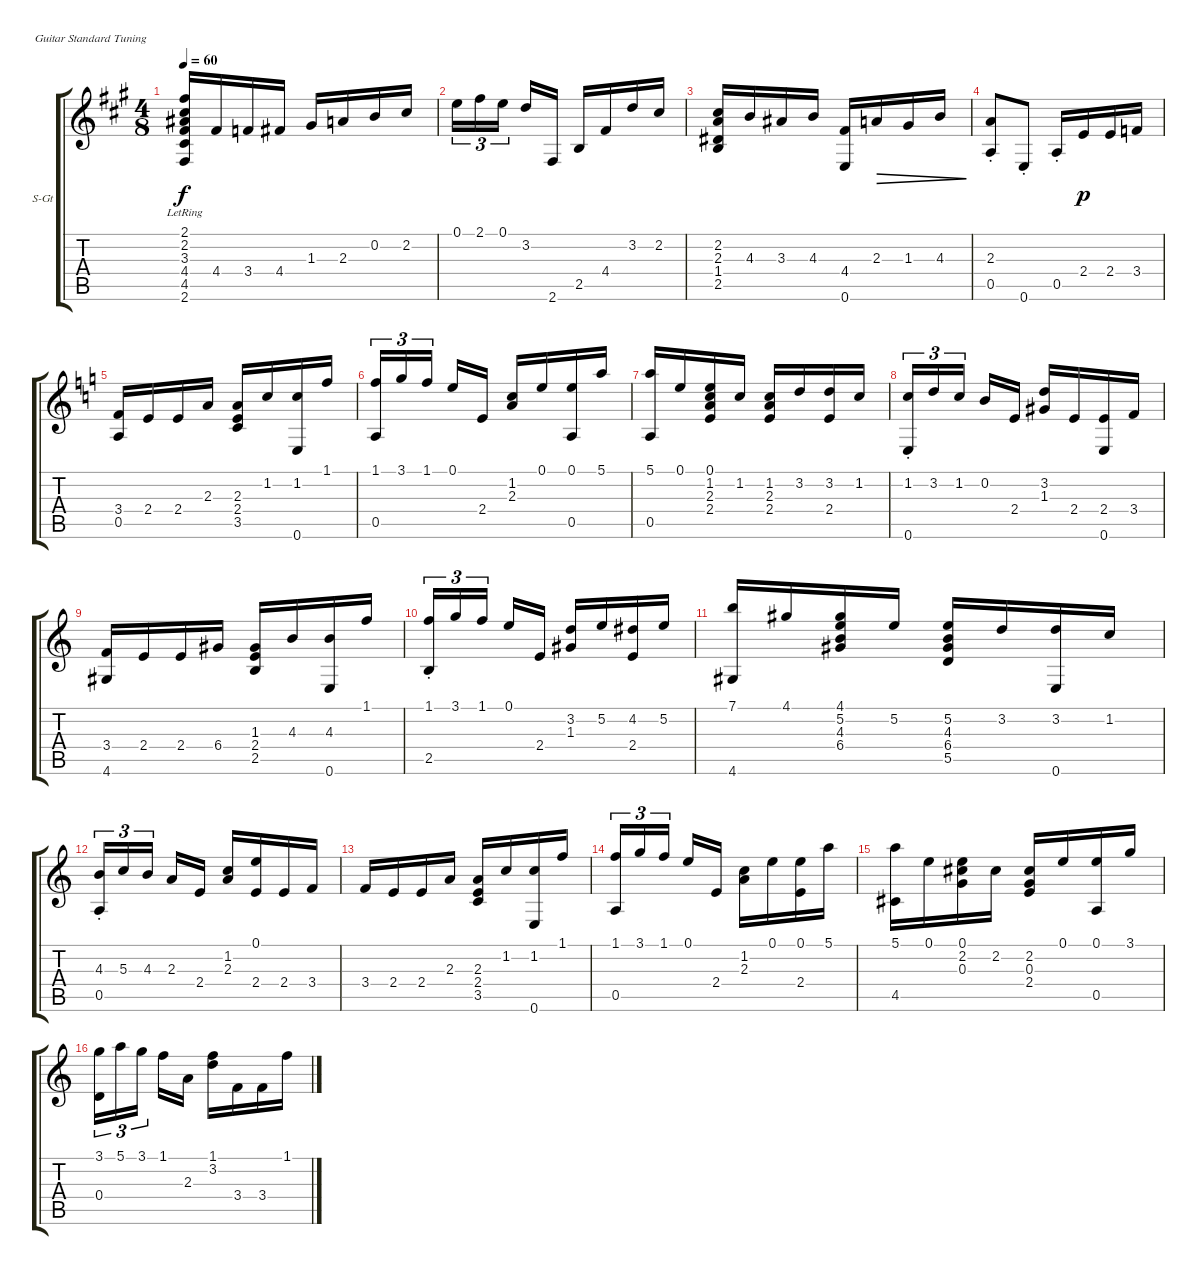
\defaultSystemsLayout 4
\bracketExtendMode groupsimilarinstruments
\firstSystemTrackNameOrientation horizontal
\otherSystemsTrackNameOrientation horizontal
\track ("Steel Guitar" "S-Gt") {instrument acousticguitarsteel}
\staff {score tabs}
\tuning (E4 B3 G3 D3 A2 E2)
\ts (4 8)
\tempo 60
\clef g2
\ks a
(2.1 2.2 3.3 4.5 4.4 2.6{lr}).16{dy f instrument acousticguitarsteel} 4.4.16 3.4.16 4.4.16 1.3.16 2.3.16 0.2.16 2.2.16 |
0.1.16{tu (3 2)} 2.1.16{tu (3 2)} 0.1.16{tu (3 2)} 3.2.16 2.6.16 2.5.16 4.4.16 3.2.16 2.2.16 |
(2.2 2.3 1.4 2.5).16 4.3.16 3.3.16 4.3.16 (4.4 0.6).16 2.3.16{dec} 1.3.16{dec} 4.3.16{dec} |
(2.3 0.5{st}).8 0.6{st}.8 0.5{st}.16 2.4.16{dy p} 2.4.16 3.4.16 |
\ks c
(0.5 3.4).16 2.4.16 2.4.16 2.3.16 (2.3 2.4 3.5).16 1.2.16 (1.2 0.6).16 1.1.16 |
(1.1 0.5).16{tu (3 2)} 3.1.16{tu (3 2)} 1.1.16{tu (3 2)} 0.1.16 2.4.16 (2.3 1.2).16 0.1.16 (0.1 0.5).16 5.1.16 |
(5.1 0.5).16 0.1.16 (0.1 1.2 2.3 2.4).16 1.2.16 (1.2 2.3 2.4).16 3.2.16 (3.2 2.4).16 1.2.16 |
(1.2 0.6{st}).16{tu (3 2)} 3.2.16{tu (3 2)} 1.2.16{tu (3 2)} 0.2.16 2.4.16 (1.3 3.2).16 2.4.16 (2.4 0.6).16 3.4.16 |
(3.4 4.6).16 2.4.16 2.4.16 6.4.16 (1.3 2.4 2.5).16 4.3.16 (4.3 0.6).16 1.1.16 |
(1.1 2.5{st}).16{tu (3 2)} 3.1.16{tu (3 2)} 1.1.16{tu (3 2)} 0.1.16 2.4.16 (1.3 3.2).16 5.2.16 (4.2 2.4).16 5.2.16 |
(7.1 4.6).16 4.1.16 (4.1 5.2 4.3 6.4).16 5.2.16 (5.2 4.3 6.4 5.5).16 3.2.16 (3.2 0.6).16 1.2.16 |
(4.3 0.5{st}).16{tu (3 2)} 5.3.16{tu (3 2)} 4.3.16{tu (3 2)} 2.3.16 2.4.16 (2.3 1.2).16 (0.1 2.4).16 2.4.16 3.4.16 |
3.4.16 2.4.16 2.4.16 2.3.16 (2.3 2.4 3.5).16 1.2.16 (1.2 0.6).16 1.1.16 |
(1.1 0.5).16{tu (3 2)} 3.1.16{tu (3 2)} 1.1.16{tu (3 2)} 0.1.16 2.4.16 (2.3 1.2).16 0.1.16 (0.1 2.4).16 5.1.16 |
(5.1 4.5).16 0.1.16 (0.1 2.2 0.3).16 2.2.16 (2.2 0.3 2.4).16 0.1.16 (0.1 0.5).16 3.1.16 |
(3.1 0.4).16{tu (3 2)} 5.1.16{tu (3 2)} 3.1.16{tu (3 2)} 1.1.16 2.3.16 (3.2 1.1).16 3.4.16 3.4.16 1.1.16
